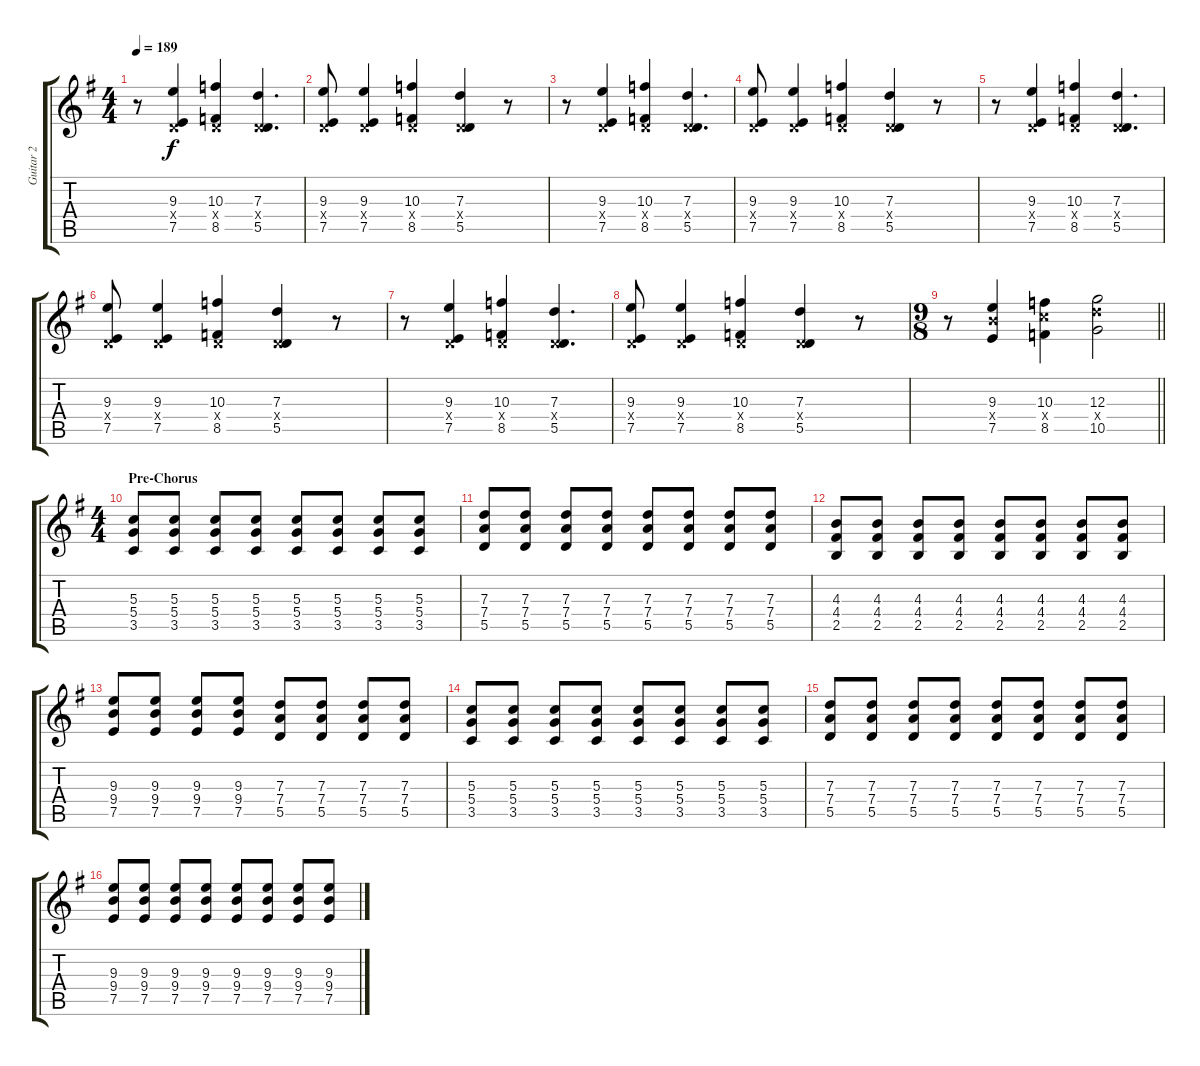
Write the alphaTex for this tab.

\track ("Guitar 2" "Guitar 2") {instrument distortionguitar}
\staff {score tabs}
\tuning (E4 B3 G3 D3 A2 E2) {hide}
\ts (4 4)
\tempo 189
\clef g2
\ks g
r.8{dy f} (9.3 0.4{x} 7.5).4 (10.3 0.4{x} 8.5).4 (7.3 0.4{x} 5.5).4{d} |
(9.3 0.4{x} 7.5).8 (9.3 0.4{x} 7.5).4 (10.3 0.4{x} 8.5).4 (7.3 0.4{x} 5.5).4 r.8 |
r.8 (9.3 0.4{x} 7.5).4 (10.3 0.4{x} 8.5).4 (7.3 0.4{x} 5.5).4{d} |
(9.3 0.4{x} 7.5).8 (9.3 0.4{x} 7.5).4 (10.3 0.4{x} 8.5).4 (7.3 0.4{x} 5.5).4 r.8 |
r.8 (9.3 0.4{x} 7.5).4 (10.3 0.4{x} 8.5).4 (7.3 0.4{x} 5.5).4{d} |
(9.3 0.4{x} 7.5).8 (9.3 0.4{x} 7.5).4 (10.3 0.4{x} 8.5).4 (7.3 0.4{x} 5.5).4 r.8 |
r.8 (9.3 0.4{x} 7.5).4 (10.3 0.4{x} 8.5).4 (7.3 0.4{x} 5.5).4{d} |
(9.3 0.4{x} 7.5).8 (9.3 0.4{x} 7.5).4 (10.3 0.4{x} 8.5).4 (7.3 0.4{x} 5.5).4 r.8 |
\ts (9 8)
\barLineRight lightlight
r.8 (9.3 9.4{x} 7.5).4 (10.3 10.4{x} 8.5).4 (12.3 12.4{x} 10.5).2 |
\ts (4 4)
\section ("" "Pre-Chorus")
(5.3 5.4 3.5).8{volume 14 balance 8} (5.3 5.4 3.5).8 (5.3 5.4 3.5).8 (5.3 5.4 3.5).8 (5.3 5.4 3.5).8 (5.3 5.4 3.5).8 (5.3 5.4 3.5).8 (5.3 5.4 3.5).8 |
(7.3 7.4 5.5).8 (7.3 7.4 5.5).8 (7.3 7.4 5.5).8 (7.3 7.4 5.5).8 (7.3 7.4 5.5).8 (7.3 7.4 5.5).8 (7.3 7.4 5.5).8 (7.3 7.4 5.5).8 |
(4.3 4.4 2.5).8 (4.3 4.4 2.5).8 (4.3 4.4 2.5).8 (4.3 4.4 2.5).8 (4.3 4.4 2.5).8 (4.3 4.4 2.5).8 (4.3 4.4 2.5).8 (4.3 4.4 2.5).8 |
(9.3 9.4 7.5).8 (9.3 9.4 7.5).8 (9.3 9.4 7.5).8 (9.3 9.4 7.5).8 (7.3 7.4 5.5).8 (7.3 7.4 5.5).8 (7.3 7.4 5.5).8 (7.3 7.4 5.5).8 |
(5.3 5.4 3.5).8 (5.3 5.4 3.5).8 (5.3 5.4 3.5).8 (5.3 5.4 3.5).8 (5.3 5.4 3.5).8 (5.3 5.4 3.5).8 (5.3 5.4 3.5).8 (5.3 5.4 3.5).8 |
(7.3 7.4 5.5).8 (7.3 7.4 5.5).8 (7.3 7.4 5.5).8 (7.3 7.4 5.5).8 (7.3 7.4 5.5).8 (7.3 7.4 5.5).8 (7.3 7.4 5.5).8 (7.3 7.4 5.5).8 |
(9.3 9.4 7.5).8 (9.3 9.4 7.5).8 (9.3 9.4 7.5).8 (9.3 9.4 7.5).8 (9.3 9.4 7.5).8 (9.3 9.4 7.5).8 (9.3 9.4 7.5).8 (9.3 9.4 7.5).8
